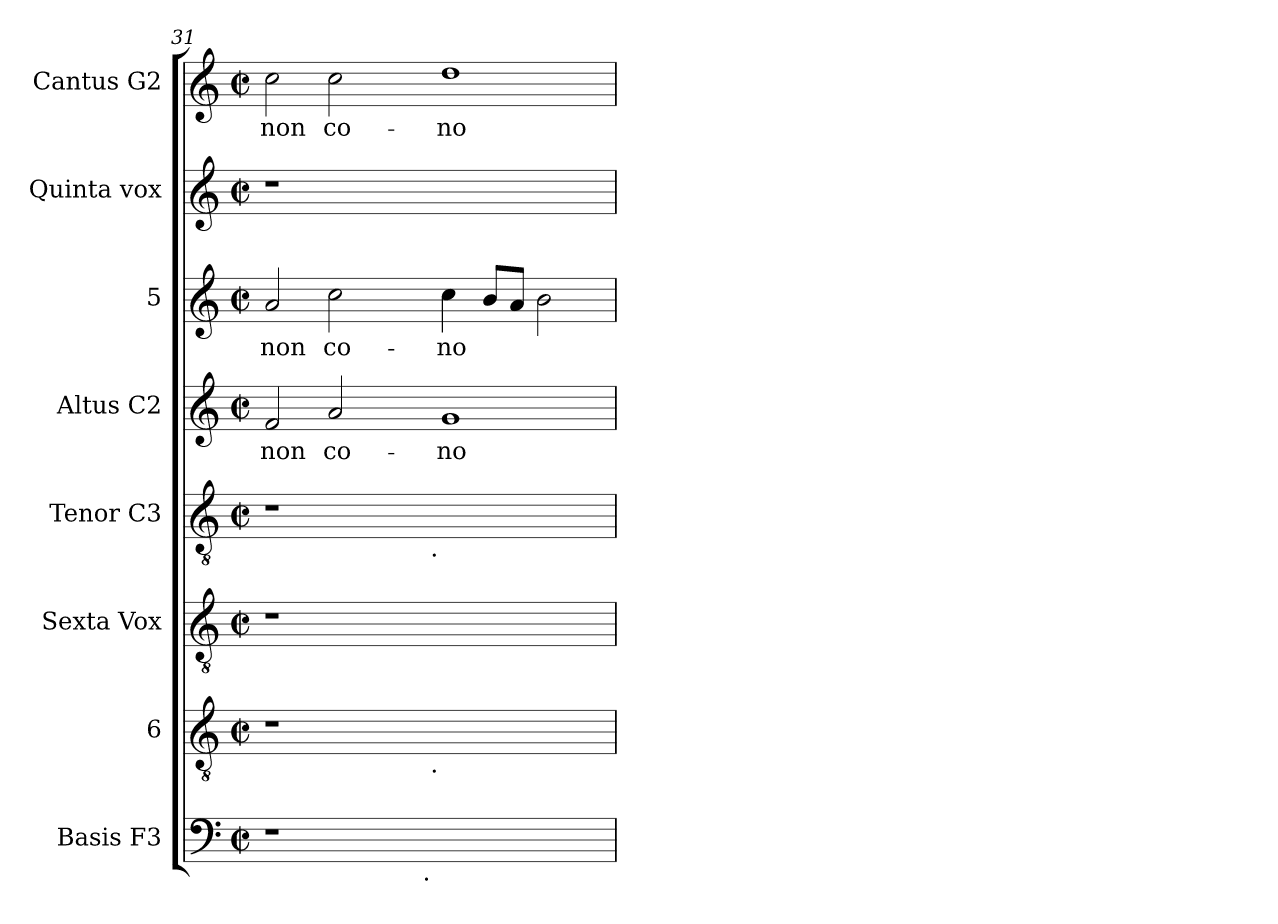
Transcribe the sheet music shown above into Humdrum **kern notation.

**kern	**kern	**kern	**kern	**kern	**text	**kern	**text	**kern	**kern	**text
*part8	*part7	*part6	*part5	*part4	*part4	*part3	*part3	*part2	*part1	*part1
*staff8	*staff7	*staff6	*staff5	*staff4	*staff4	*staff3	*staff3	*staff2	*staff1	*staff1
*I"Basis  F3	*I"6	*I"Sexta  Vox	*I"Tenor  C3	*I"Altus  C2	*	*I"5	*	*I"Quinta  vox	*I"Cantus  G2	*
*I'B	*	*	*I'T	*I'A	*	*	*	*	*I'C	*
!!LO:PB:g=z
*clefF4	*clefGv2	*clefGv2	*clefGv2	*clefG2	*	*clefG2	*	*clefG2	*clefG2	*
*k[]	*k[]	*k[]	*k[]	*k[]	*	*k[]	*	*k[]	*k[]	*
*C:	*C:	*C:	*C:	*C:	*	*C:	*	*C:	*C:	*
*M2/2	*M2/2	*M2/2	*M2/2	*M2/2	*	*M2/2	*	*M2/2	*M2/2	*
*met(c|)	*met(c|)	*met(c|)	*met(c|)	*met(c|)	*	*met(c|)	*	*met(c|)	*met(c|)	*
=31	=31	=31	=31	=31	=31	=31	=31	=31	=31	=31
!	!	!	!	!	!LO:LY:b:cj	!	!LO:LY:b:cj	!	!	!LO:LY:b:cj
*^	*^	*	*^	*	*	*	*	*	*	*
1r	2ryy	1r	2ryy	1r	1r	2ryy	2f/	non	2a/	non	1r	2cc\	non
!	!	!	!	!	!	!	!	!LO:LY:b:cj	!	!LO:LY:b:cj	!	!	!LO:LY:b:cj
.	4ryy	.	4...ryy	.	.	4...ryy	2a/	co-	2cc\	co-	.	2cc\	co-
.	8ryy	.	.	.	.	.	.	.	.	.	.	.	.
.	16ryy	.	.	.	.	.	.	.	.	.	.	.	.
.	64ryy	.	.	.	.	.	.	.	.	.	.	.	.
!	!LO:TX:b:t=.	!	!	!	!	!	!	!	!	!	!	!	!
.	1ryy	.	.	.	.	.	.	.	.	.	.	.	.
!	!	!	!	!	!	!LO:TX:b:t=.	!	!	!	!	!	!	!
!	!	!	!LO:TX:b:t=.	!	!	!	!	!	!	!	!	!	!
.	.	.	1ryy	.	.	1ryy	.	.	.	.	.	.	.
!	!	!	!	!	!	!	!	!LO:LY:b:cj	!	!LO:LY:b:cj	!	!	!LO:LY:b:cj
1ryy	.	1ryy	.	1ryy	1ryy	.	1g	-no-	4cc\	-no-	1ryy	1dd	-no-
!	!	!	!	!	!	!	!	!	!	!LO:LY:b:cj	!	!	!
.	.	.	.	.	.	.	.	.	8b/L	--	.	.	.
!	!	!	!	!	!	!	!	!	!	!LO:LY:b:cj	!	!	!
.	.	.	.	.	.	.	.	.	8a/J	--	.	.	.
!	!	!	!	!	!	!	!	!	!	!LO:LY:b:cj	!	!	!
.	.	.	.	.	.	.	.	.	2b\	--	.	.	.
.	32.ryy	.	.	.	.	.	.	.	.	.	.	.	.
.	.	.	32ryy	.	.	32ryy	.	.	.	.	.	.	.
*v	*v	*	*	*	*v	*v	*	*	*	*	*	*	*
*	*v	*v	*	*	*	*	*	*	*	*	*
=	=	=	=	=	=	=	=	=	=	=
*-	*-	*-	*-	*-	*-	*-	*-	*-	*-	*-
